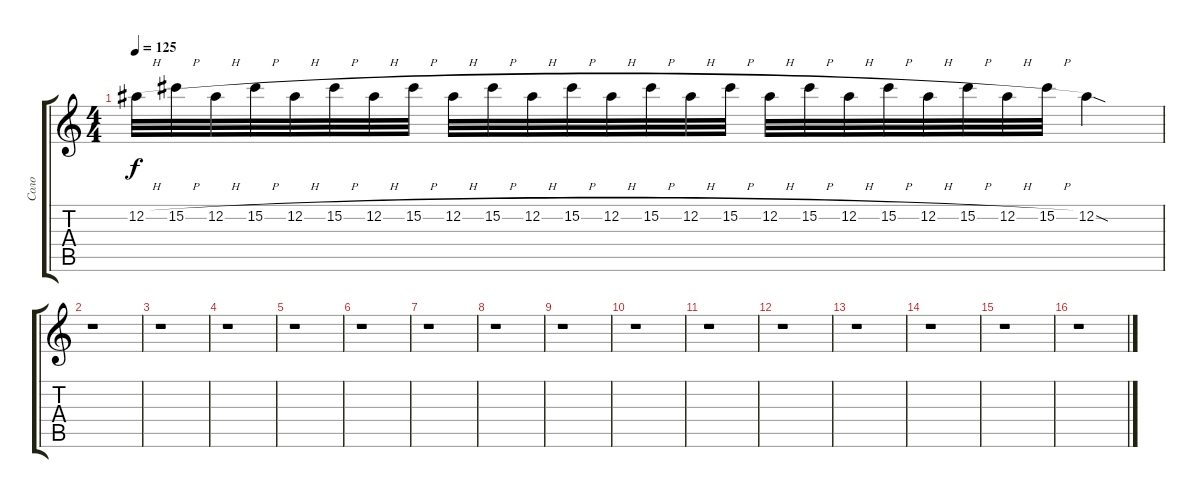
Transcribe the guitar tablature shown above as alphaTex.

\track ("Соло" "Соло") {instrument distortionguitar}
\staff {score tabs}
\tuning (Eb4 Bb3 Gb3 Db3 Ab2 Eb2) {hide}
\ts (4 4)
\tempo 125
\clef g2
\ks c
12.2{h}.32{dy f} 15.2{h}.32 12.2{h}.32 15.2{h}.32 12.2{h}.32 15.2{h}.32 12.2{h}.32 15.2{h}.32 12.2{h}.32 15.2{h}.32 12.2{h}.32 15.2{h}.32 12.2{h}.32 15.2{h}.32 12.2{h}.32 15.2{h}.32 12.2{h}.32 15.2{h}.32 12.2{h}.32 15.2{h}.32 12.2{h}.32 15.2{h}.32 12.2{h}.32 15.2{h}.32 12.2{sod}.4 |
r.1 |
r.1 |
r.1 |
r.1 |
r.1 |
r.1 |
r.1 |
r.1 |
r.1 |
r.1 |
r.1 |
r.1 |
r.1 |
r.1 |
r.1
